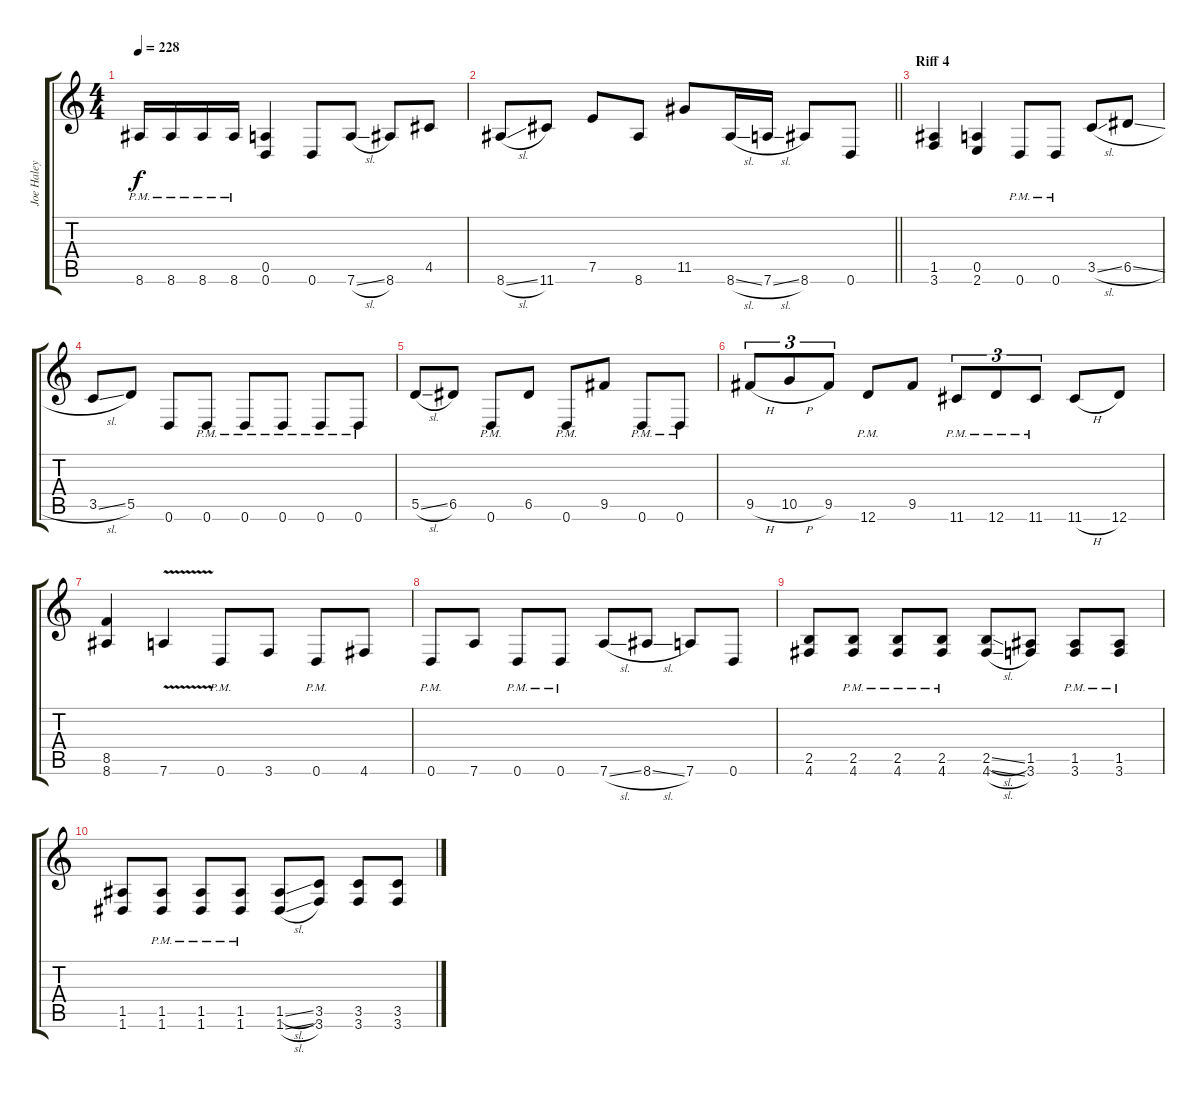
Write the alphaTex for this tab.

\track ("Joe Haley" "Joe Haley") {instrument distortionguitar}
\staff {score tabs}
\tuning (E4 B3 G3 D3 A2 D2) {hide}
\ts (4 4)
\tempo 228
\clef g2
\ks c
8.6{pm}.16{dy f} 8.6{pm}.16 8.6{pm}.16 8.6{pm}.16 (0.5 0.6).4 0.6.8 7.6{sl}.8 8.6.8 4.5.8 |
\barLineRight lightlight
8.6{sl}.8 11.6.8 7.5.8 8.6.8 11.5.8 8.6{sl}.16 7.6{sl}.16 8.6.8 0.6.8 |
\section ("" "Riff 4")
(1.5 3.6).4 (0.5 2.6).4 0.6{pm}.8 0.6{pm}.8 3.5{sl}.8 6.5{sl}.8 |
3.5{sl}.8 5.5.8 0.6.8 0.6{pm}.8 0.6{pm}.8 0.6{pm}.8 0.6{pm}.8 0.6{pm}.8 |
5.5{sl}.8 6.5.8 0.6{pm}.8 6.5.8 0.6{pm}.8 9.5.8 0.6{pm}.8 0.6{pm}.8 |
9.5{h}.8{tu (3 2)} 10.5{h}.8{tu (3 2)} 9.5.8{tu (3 2)} 12.6{pm}.8 9.5.8 11.6{pm}.8{tu (3 2)} 12.6{pm}.8{tu (3 2)} 11.6{pm}.8{tu (3 2)} 11.6{h}.8 12.6.8 |
(8.5 8.6).4 7.6{v}.4 0.6{pm}.8 3.6.8 0.6{pm}.8 4.6.8 |
0.6{pm}.8 7.6.8 0.6{pm}.8 0.6{pm}.8 7.6{sl}.8 8.6{sl}.8 7.6.8 0.6.8 |
(2.5 4.6).8 (2.5{pm} 4.6{pm}).8 (2.5{pm} 4.6{pm}).8 (2.5{pm} 4.6{pm}).8 (2.5{sl} 4.6{sl}).8 (1.5 3.6).8 (1.5{pm} 3.6{pm}).8 (1.5{pm} 3.6{pm}).8 |
(1.5 1.6).8 (1.5{pm} 1.6{pm}).8 (1.5{pm} 1.6{pm}).8 (1.5{pm} 1.6{pm}).8 (1.5{sl} 1.6{sl}).8 (3.5 3.6).8 (3.5 3.6).8 (3.5 3.6).8
